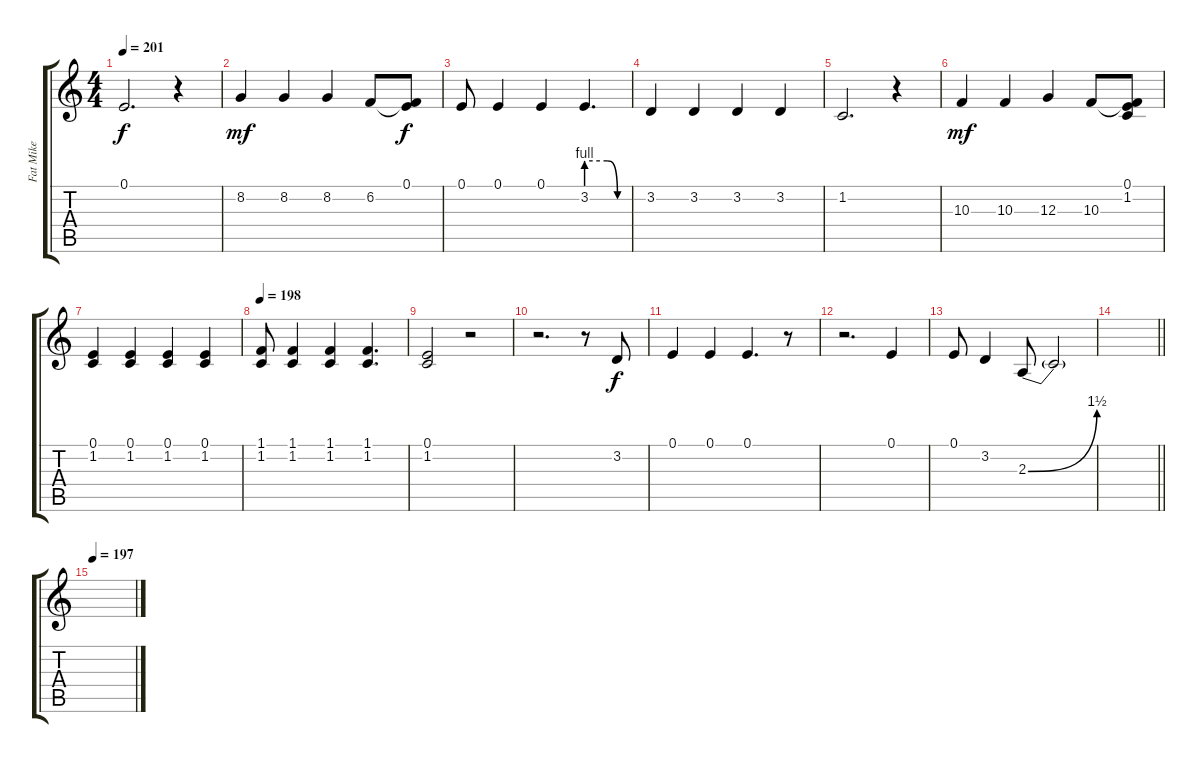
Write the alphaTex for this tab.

\track ("Fat Mike" "Fat Mike") {instrument bassoon}
\staff {score tabs}
\tuning (E4 B3 G3 D3 A2 E2) {hide}
\ts (4 4)
\tempo 201
\clef g2
\ks c
0.1.2{d dy f} r.4 |
8.2.4{dy mf} 8.2.4 8.2.4 6.2.8 (0.1 6.2{t}).8{dy f} |
0.1.8 0.1.4 0.1.4 3.2{be (custom 0 4 30 4 45 0 60 0)}.4{d} |
3.2.4 3.2.4 3.2.4 3.2.4 |
1.2.2{d} r.4 |
10.3.4{dy mf} 10.3.4 12.3.4 10.3.8 (0.1 1.2 10.3{t}).8 |
(0.1 1.2).4 (0.1 1.2).4 (0.1 1.2).4 (0.1 1.2).4 |
\tempo 198
(1.1 1.2).8 (1.1 1.2).4 (1.1 1.2).4 (1.1 1.2).4{d} |
(0.1 1.2).2 r.2 |
r.2{d} r.8 3.2.8{dy f} |
0.1.4 0.1.4 0.1.4{d} r.8 |
r.2{d} 0.1.4 |
0.1.8 3.2.4 2.3{be (bend 0 0 60 6)}.8 2.3{t}.2 |
\barLineRight lightlight
|
\section ("" "")
\tempo 197
